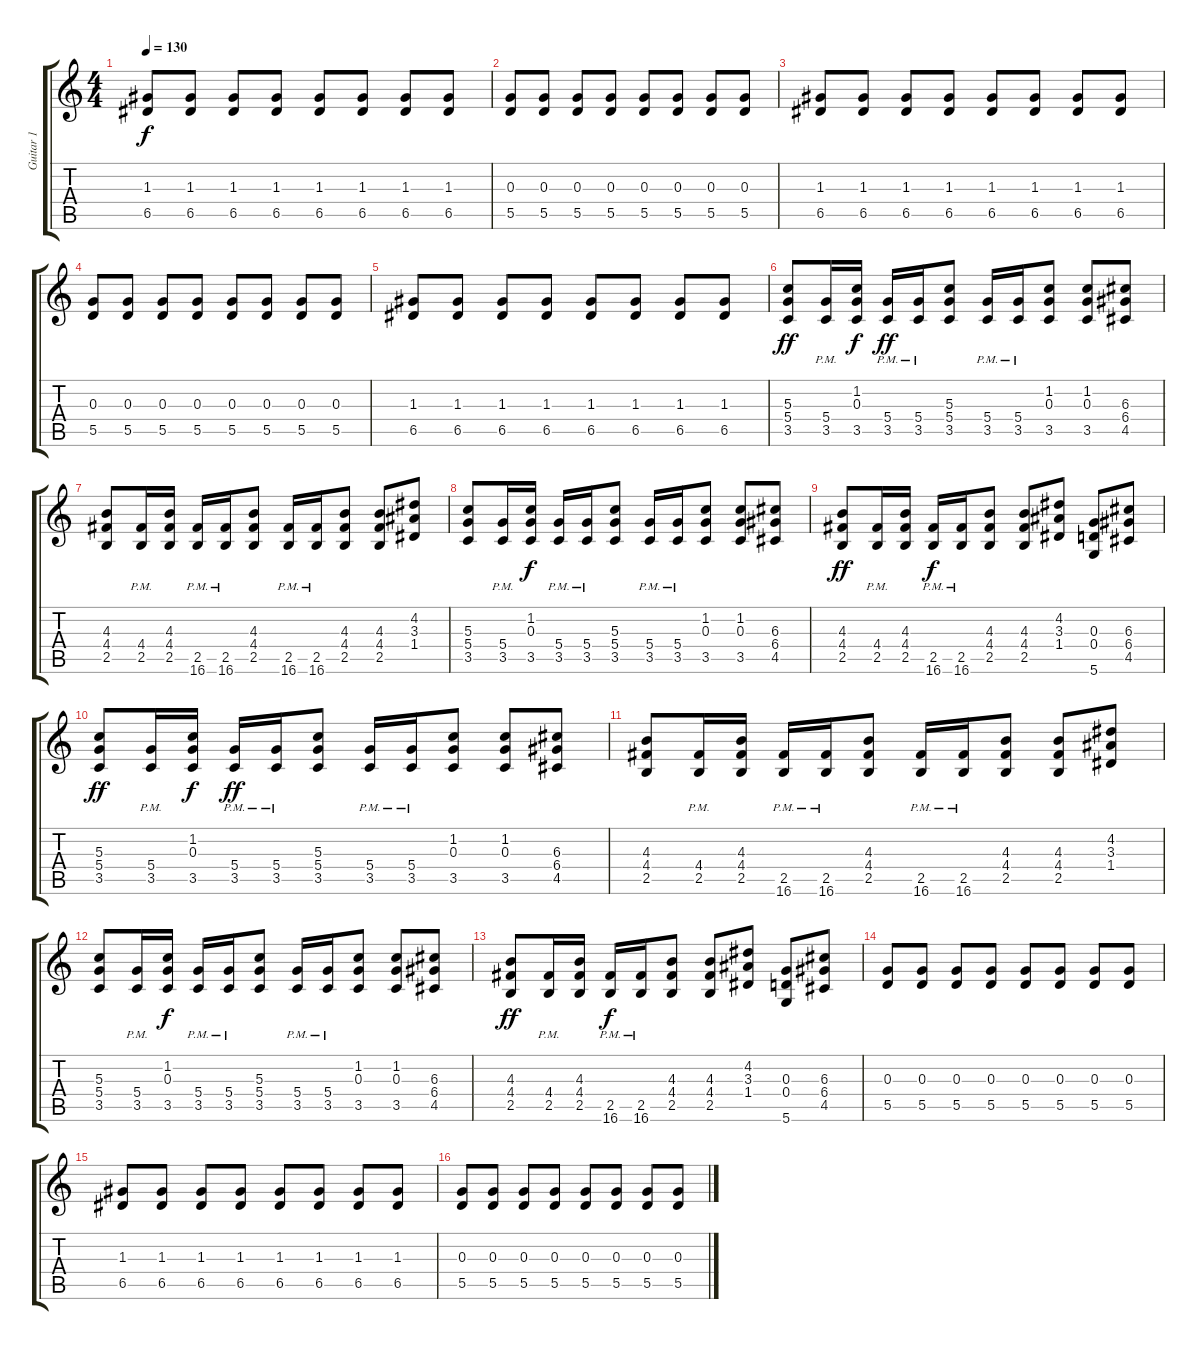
\track ("Guitar 1" "Guitar 1") {instrument overdrivenguitar}
\staff {score tabs}
\tuning (E4 B3 G3 D3 A2 D2) {hide}
\ts (4 4)
\tempo 130
\clef g2
\ks c
(1.3 6.5).8{dy f} (1.3 6.5).8 (1.3 6.5).8 (1.3 6.5).8 (1.3 6.5).8 (1.3 6.5).8 (1.3 6.5).8 (1.3 6.5).8 |
(0.3 5.5).8 (0.3 5.5).8 (0.3 5.5).8 (0.3 5.5).8 (0.3 5.5).8 (0.3 5.5).8 (0.3 5.5).8 (0.3 5.5).8 |
(1.3 6.5).8 (1.3 6.5).8 (1.3 6.5).8 (1.3 6.5).8 (1.3 6.5).8 (1.3 6.5).8 (1.3 6.5).8 (1.3 6.5).8 |
(0.3 5.5).8 (0.3 5.5).8 (0.3 5.5).8 (0.3 5.5).8 (0.3 5.5).8 (0.3 5.5).8 (0.3 5.5).8 (0.3 5.5).8 |
(1.3 6.5).8 (1.3 6.5).8 (1.3 6.5).8 (1.3 6.5).8 (1.3 6.5).8 (1.3 6.5).8 (1.3 6.5).8 (1.3 6.5).8 |
(5.3 5.4 3.5).8{dy ff} (5.4{pm} 3.5{pm}).16 (1.2 0.3 3.5).16{dy f} (5.4{pm} 3.5{pm}).16{dy ff} (5.4{pm} 3.5{pm}).16 (5.3 5.4 3.5).8 (5.4{pm} 3.5{pm}).16 (5.4{pm} 3.5{pm}).16 (1.2 0.3 3.5).8 (1.2 0.3 3.5).8 (6.3 6.4 4.5).8 |
(4.3 4.4 2.5).8 (4.4{pm} 2.5{pm}).16 (4.3 4.4 2.5).16 (2.5{pm} 16.6{pm}).16 (2.5{pm} 16.6{pm}).16 (4.3 4.4 2.5).8 (2.5{pm} 16.6{pm}).16 (2.5{pm} 16.6{pm}).16 (4.3 4.4 2.5).8 (4.3 4.4 2.5).8 (4.2 3.3 1.4).8 |
(5.3 5.4 3.5).8 (5.4{pm} 3.5{pm}).16 (1.2 0.3 3.5).16{dy f} (5.4{pm} 3.5{pm}).16 (5.4{pm} 3.5{pm}).16 (5.3 5.4 3.5).8 (5.4{pm} 3.5{pm}).16 (5.4{pm} 3.5{pm}).16 (1.2 0.3 3.5).8 (1.2 0.3 3.5).8 (6.3 6.4 4.5).8 |
(4.3 4.4 2.5).8{dy ff} (4.4{pm} 2.5{pm}).16 (4.3 4.4 2.5).16 (2.5{pm} 16.6{pm}).16{dy f} (2.5{pm} 16.6{pm}).16 (4.3 4.4 2.5).8 (4.3 4.4 2.5).8 (4.2 3.3 1.4).8 (0.3 0.4 5.6).8 (6.3 6.4 4.5).8 |
(5.3 5.4 3.5).8{dy ff} (5.4{pm} 3.5{pm}).16 (1.2 0.3 3.5).16{dy f} (5.4{pm} 3.5{pm}).16{dy ff} (5.4{pm} 3.5{pm}).16 (5.3 5.4 3.5).8 (5.4{pm} 3.5{pm}).16 (5.4{pm} 3.5{pm}).16 (1.2 0.3 3.5).8 (1.2 0.3 3.5).8 (6.3 6.4 4.5).8 |
(4.3 4.4 2.5).8 (4.4{pm} 2.5{pm}).16 (4.3 4.4 2.5).16 (2.5{pm} 16.6{pm}).16 (2.5{pm} 16.6{pm}).16 (4.3 4.4 2.5).8 (2.5{pm} 16.6{pm}).16 (2.5{pm} 16.6{pm}).16 (4.3 4.4 2.5).8 (4.3 4.4 2.5).8 (4.2 3.3 1.4).8 |
(5.3 5.4 3.5).8 (5.4{pm} 3.5{pm}).16 (1.2 0.3 3.5).16{dy f} (5.4{pm} 3.5{pm}).16 (5.4{pm} 3.5{pm}).16 (5.3 5.4 3.5).8 (5.4{pm} 3.5{pm}).16 (5.4{pm} 3.5{pm}).16 (1.2 0.3 3.5).8 (1.2 0.3 3.5).8 (6.3 6.4 4.5).8 |
(4.3 4.4 2.5).8{dy ff} (4.4{pm} 2.5{pm}).16 (4.3 4.4 2.5).16 (2.5{pm} 16.6{pm}).16{dy f} (2.5{pm} 16.6{pm}).16 (4.3 4.4 2.5).8 (4.3 4.4 2.5).8 (4.2 3.3 1.4).8 (0.3 0.4 5.6).8 (6.3 6.4 4.5).8 |
(0.3 5.5).8 (0.3 5.5).8 (0.3 5.5).8 (0.3 5.5).8 (0.3 5.5).8 (0.3 5.5).8 (0.3 5.5).8 (0.3 5.5).8 |
(1.3 6.5).8 (1.3 6.5).8 (1.3 6.5).8 (1.3 6.5).8 (1.3 6.5).8 (1.3 6.5).8 (1.3 6.5).8 (1.3 6.5).8 |
(0.3 5.5).8 (0.3 5.5).8 (0.3 5.5).8 (0.3 5.5).8 (0.3 5.5).8 (0.3 5.5).8 (0.3 5.5).8 (0.3 5.5).8
